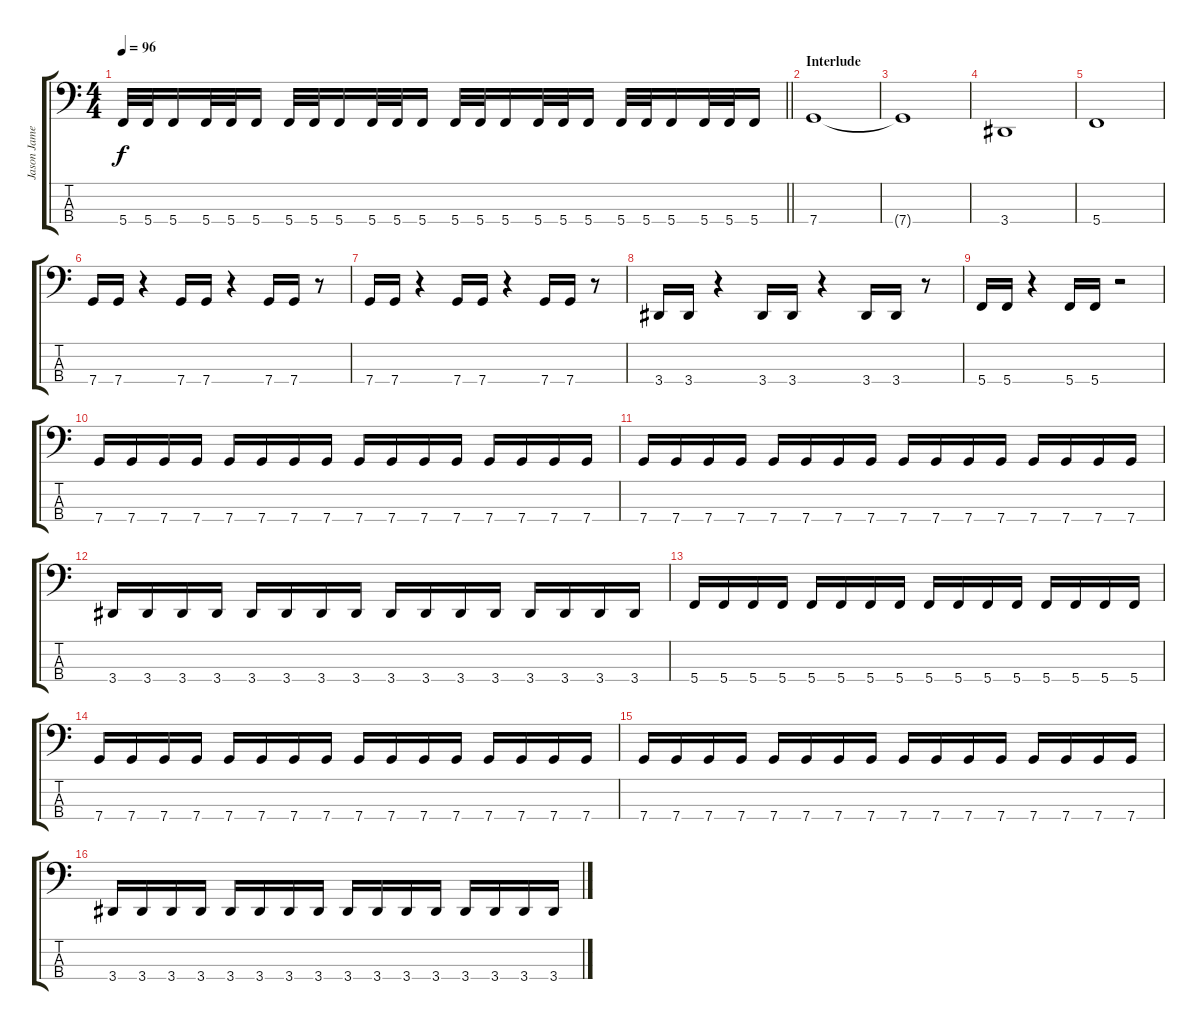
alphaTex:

\track ("Jason James (Bass)" "Jason Jame") {instrument electricbassfinger}
\staff {score tabs}
\tuning (F2 C2 G1 C1) {hide}
\ts (4 4)
\tempo 96
\clef f4
\barLineRight lightlight
\ks c
5.4.32{dy f} 5.4.32 5.4.16 5.4.32 5.4.32 5.4.16 5.4.32 5.4.32 5.4.16 5.4.32 5.4.32 5.4.16 5.4.32 5.4.32 5.4.16 5.4.32 5.4.32 5.4.16 5.4.32 5.4.32 5.4.16 5.4.32 5.4.32 5.4.16 |
\section ("" "Interlude")
7.4.1 |
7.4{t}.1 |
3.4.1 |
5.4.1 |
7.4.16 7.4.16 r.4 7.4.16 7.4.16 r.4 7.4.16 7.4.16 r.8 |
7.4.16 7.4.16 r.4 7.4.16 7.4.16 r.4 7.4.16 7.4.16 r.8 |
3.4.16 3.4.16 r.4 3.4.16 3.4.16 r.4 3.4.16 3.4.16 r.8 |
5.4.16 5.4.16 r.4 5.4.16 5.4.16 r.2 |
7.4.16 7.4.16 7.4.16 7.4.16 7.4.16 7.4.16 7.4.16 7.4.16 7.4.16 7.4.16 7.4.16 7.4.16 7.4.16 7.4.16 7.4.16 7.4.16 |
7.4.16 7.4.16 7.4.16 7.4.16 7.4.16 7.4.16 7.4.16 7.4.16 7.4.16 7.4.16 7.4.16 7.4.16 7.4.16 7.4.16 7.4.16 7.4.16 |
3.4.16 3.4.16 3.4.16 3.4.16 3.4.16 3.4.16 3.4.16 3.4.16 3.4.16 3.4.16 3.4.16 3.4.16 3.4.16 3.4.16 3.4.16 3.4.16 |
5.4.16 5.4.16 5.4.16 5.4.16 5.4.16 5.4.16 5.4.16 5.4.16 5.4.16 5.4.16 5.4.16 5.4.16 5.4.16 5.4.16 5.4.16 5.4.16 |
7.4.16 7.4.16 7.4.16 7.4.16 7.4.16 7.4.16 7.4.16 7.4.16 7.4.16 7.4.16 7.4.16 7.4.16 7.4.16 7.4.16 7.4.16 7.4.16 |
7.4.16 7.4.16 7.4.16 7.4.16 7.4.16 7.4.16 7.4.16 7.4.16 7.4.16 7.4.16 7.4.16 7.4.16 7.4.16 7.4.16 7.4.16 7.4.16 |
3.4.16 3.4.16 3.4.16 3.4.16 3.4.16 3.4.16 3.4.16 3.4.16 3.4.16 3.4.16 3.4.16 3.4.16 3.4.16 3.4.16 3.4.16 3.4.16
